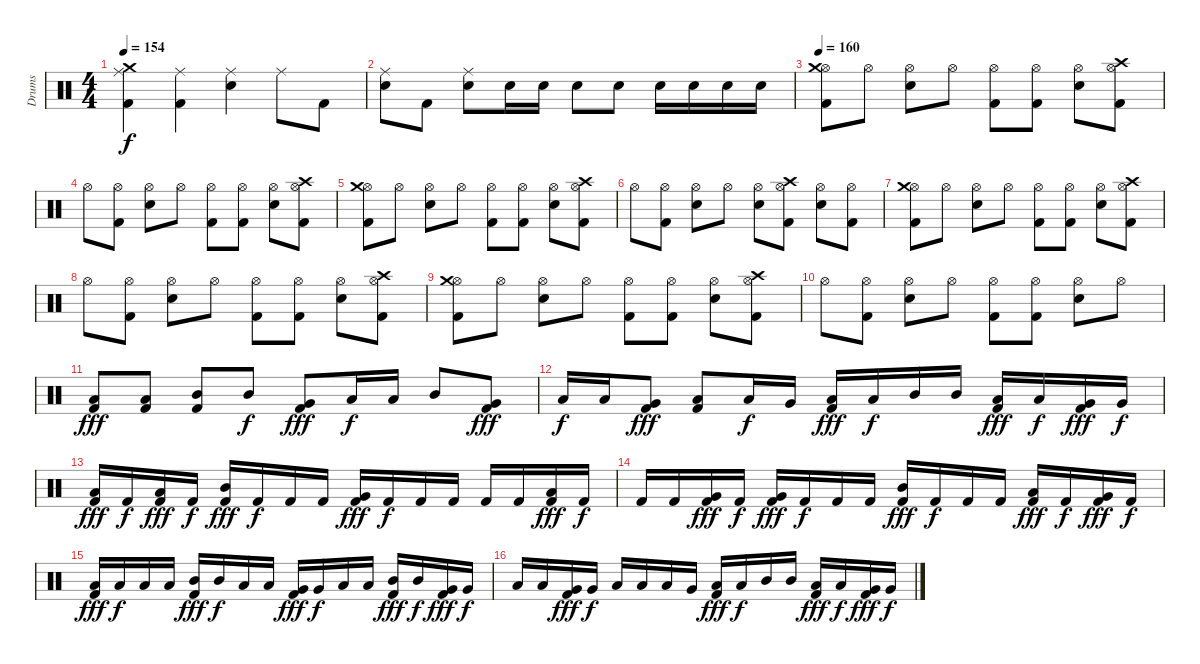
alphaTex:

\track ("Drums" "Drums") {instrument percussion}
\staff {score}
\articulation defaults
\ts (4 4)
\tempo 154
\clef neutral
\ks c
("Kick (hit) 2" "Ride (middle)" "Crash medium (hit)").4{dy f} ("Kick (hit) 2" "Ride (middle)").4 ("Electric Snare (hit)" "Ride (middle)").4 "Ride (middle)".8 "Kick (hit) 2".8 |
("Electric Snare (hit)" "Ride (middle)").8 "Kick (hit) 2".8 ("Electric Snare (hit)" "Ride (middle)").8 "Electric Snare (hit)".16 "Electric Snare (hit)".16 "Electric Snare (hit)".8 "Electric Snare (hit)".8 "Electric Snare (hit)".16 "Electric Snare (hit)".16 "Electric Snare (hit)".16 "Electric Snare (hit)".16 |
\tempo 160
("Kick (hit) 2" "Hi-Hat (open)" "Crash medium (hit)").8 "Hi-Hat (open)".8 ("Electric Snare (hit)" "Hi-Hat (open)").8 "Hi-Hat (open)".8 ("Kick (hit) 2" "Hi-Hat (open)").8 ("Kick (hit) 2" "Hi-Hat (open)").8 ("Electric Snare (hit)" "Hi-Hat (open)").8 ("Kick (hit) 2" "Hi-Hat (open)" "Crash high (hit)").8 |
"Hi-Hat (open)".8 ("Kick (hit) 2" "Hi-Hat (open)").8 ("Electric Snare (hit)" "Hi-Hat (open)").8 "Hi-Hat (open)".8 ("Kick (hit) 2" "Hi-Hat (open)").8 ("Kick (hit) 2" "Hi-Hat (open)").8 ("Electric Snare (hit)" "Hi-Hat (open)").8 ("Kick (hit) 2" "Hi-Hat (open)" "Crash high (hit)").8 |
("Kick (hit) 2" "Hi-Hat (open)" "Crash medium (hit)").8 "Hi-Hat (open)".8 ("Electric Snare (hit)" "Hi-Hat (open)").8 "Hi-Hat (open)".8 ("Kick (hit) 2" "Hi-Hat (open)").8 ("Kick (hit) 2" "Hi-Hat (open)").8 ("Electric Snare (hit)" "Hi-Hat (open)").8 ("Kick (hit) 2" "Hi-Hat (open)" "Crash high (hit)").8 |
"Hi-Hat (open)".8 ("Kick (hit) 2" "Hi-Hat (open)").8 ("Electric Snare (hit)" "Hi-Hat (open)").8 "Hi-Hat (open)".8 ("Electric Snare (hit)" "Hi-Hat (open)").8 ("Kick (hit) 2" "Hi-Hat (open)" "Crash high (hit)").8 ("Electric Snare (hit)" "Hi-Hat (open)").8 ("Kick (hit) 2" "Hi-Hat (open)").8 |
("Kick (hit) 2" "Hi-Hat (open)" "Crash medium (hit)").8 "Hi-Hat (open)".8 ("Electric Snare (hit)" "Hi-Hat (open)").8 "Hi-Hat (open)".8 ("Kick (hit) 2" "Hi-Hat (open)").8 ("Kick (hit) 2" "Hi-Hat (open)").8 ("Electric Snare (hit)" "Hi-Hat (open)").8 ("Kick (hit) 2" "Hi-Hat (open)" "Crash high (hit)").8 |
"Hi-Hat (open)".8 ("Kick (hit) 2" "Hi-Hat (open)").8 ("Electric Snare (hit)" "Hi-Hat (open)").8 "Hi-Hat (open)".8 ("Kick (hit) 2" "Hi-Hat (open)").8 ("Kick (hit) 2" "Hi-Hat (open)").8 ("Electric Snare (hit)" "Hi-Hat (open)").8 ("Kick (hit) 2" "Hi-Hat (open)" "Crash high (hit)").8 |
("Kick (hit) 2" "Hi-Hat (open)" "Crash medium (hit)").8 "Hi-Hat (open)".8 ("Electric Snare (hit)" "Hi-Hat (open)").8 "Hi-Hat (open)".8 ("Kick (hit) 2" "Hi-Hat (open)").8 ("Kick (hit) 2" "Hi-Hat (open)").8 ("Electric Snare (hit)" "Hi-Hat (open)").8 ("Kick (hit) 2" "Hi-Hat (open)" "Crash high (hit)").8 |
"Hi-Hat (open)".8 ("Kick (hit) 2" "Hi-Hat (open)").8 ("Electric Snare (hit)" "Hi-Hat (open)").8 "Hi-Hat (open)".8 ("Kick (hit) 2" "Hi-Hat (open)").8 ("Kick (hit) 2" "Hi-Hat (open)").8 ("Electric Snare (hit)" "Hi-Hat (open)").8 "Hi-Hat (open)".8 |
("Kick (hit) 2" "Low Tom (hit)").8{dy fff} ("Kick (hit) 2" "Low Tom (hit)").8 ("Kick (hit) 2" "Mid Tom (hit)").8 "Mid Tom (hit)".8{dy f} ("Kick (hit) 2" "Very Low Tom (hit)").8{dy fff} "Low Tom (hit)".16{dy f} "Low Tom (hit)".16 "Mid Tom (hit)".8 ("Kick (hit) 2" "Very Low Tom (hit)").8{dy fff} |
"Low Tom (hit)".16{dy f} "Low Tom (hit)".16 ("Kick (hit) 2" "Very Low Tom (hit)").8{dy fff} ("Kick (hit) 2" "Low Tom (hit)").8 "Low Tom (hit)".16{dy f} "Very Low Tom (hit)".16 ("Kick (hit) 2" "Low Tom (hit)").16{dy fff} "Low Tom (hit)".16{dy f} "Mid Tom (hit)".16 "Mid Tom (hit)".16 ("Kick (hit) 2" "Low Tom (hit)").16{dy fff} "Low Tom (hit)".16{dy f} ("Kick (hit) 2" "Very Low Tom (hit)").16{dy fff} "Very Low Tom (hit)".16{dy f} |
("Kick (hit) 2" "Low Tom (hit)").16{dy fff} "Kick (hit) 2".16{dy f} ("Kick (hit) 2" "Low Tom (hit)").16{dy fff} "Kick (hit) 2".16{dy f} ("Kick (hit) 2" "Mid Tom (hit)").16{dy fff} "Kick (hit) 2".16{dy f} "Kick (hit) 2".16 "Kick (hit) 2".16 ("Kick (hit) 2" "Very Low Tom (hit)").16{dy fff} "Kick (hit) 2".16{dy f} "Kick (hit) 2".16 "Kick (hit) 2".16 "Kick (hit) 2".16 "Kick (hit) 2".16 ("Kick (hit) 2" "Low Tom (hit)").16{dy fff} "Kick (hit) 2".16{dy f} |
"Kick (hit) 2".16 "Kick (hit) 2".16 ("Kick (hit) 2" "Very Low Tom (hit)").16{dy fff} "Kick (hit) 2".16{dy f} ("Kick (hit) 2" "Very Low Tom (hit)").16{dy fff} "Kick (hit) 2".16{dy f} "Kick (hit) 2".16 "Kick (hit) 2".16 ("Kick (hit) 2" "Mid Tom (hit)").16{dy fff} "Kick (hit) 2".16{dy f} "Kick (hit) 2".16 "Kick (hit) 2".16 ("Kick (hit) 2" "Low Tom (hit)").16{dy fff} "Kick (hit) 2".16{dy f} ("Kick (hit) 2" "Very Low Tom (hit)").16{dy fff} "Kick (hit) 2".16{dy f} |
("Kick (hit) 2" "Low Tom (hit)").16{dy fff} "Low Tom (hit)".16{dy f} "Low Tom (hit)".16 "Low Tom (hit)".16 ("Kick (hit) 2" "Mid Tom (hit)").16{dy fff} "Mid Tom (hit)".16{dy f} "Low Tom (hit)".16 "Low Tom (hit)".16 ("Kick (hit) 2" "Very Low Tom (hit)").16{dy fff} "Very Low Tom (hit)".16{dy f} "Low Tom (hit)".16 "Low Tom (hit)".16 ("Kick (hit) 2" "Mid Tom (hit)").16{dy fff} "Mid Tom (hit)".16{dy f} ("Kick (hit) 2" "Very Low Tom (hit)").16{dy fff} "Very Low Tom (hit)".16{dy f} |
"Low Tom (hit)".16 "Low Tom (hit)".16 ("Kick (hit) 2" "Very Low Tom (hit)").16{dy fff} "Very Low Tom (hit)".16{dy f} "Low Tom (hit)".16 "Low Tom (hit)".16 "Low Tom (hit)".16 "Very Low Tom (hit)".16 ("Kick (hit) 2" "Low Tom (hit)").16{dy fff} "Low Tom (hit)".16{dy f} "Mid Tom (hit)".16 "Mid Tom (hit)".16 ("Kick (hit) 2" "Low Tom (hit)").16{dy fff} "Low Tom (hit)".16{dy f} ("Kick (hit) 2" "Very Low Tom (hit)").16{dy fff} "Very Low Tom (hit)".16{dy f}
